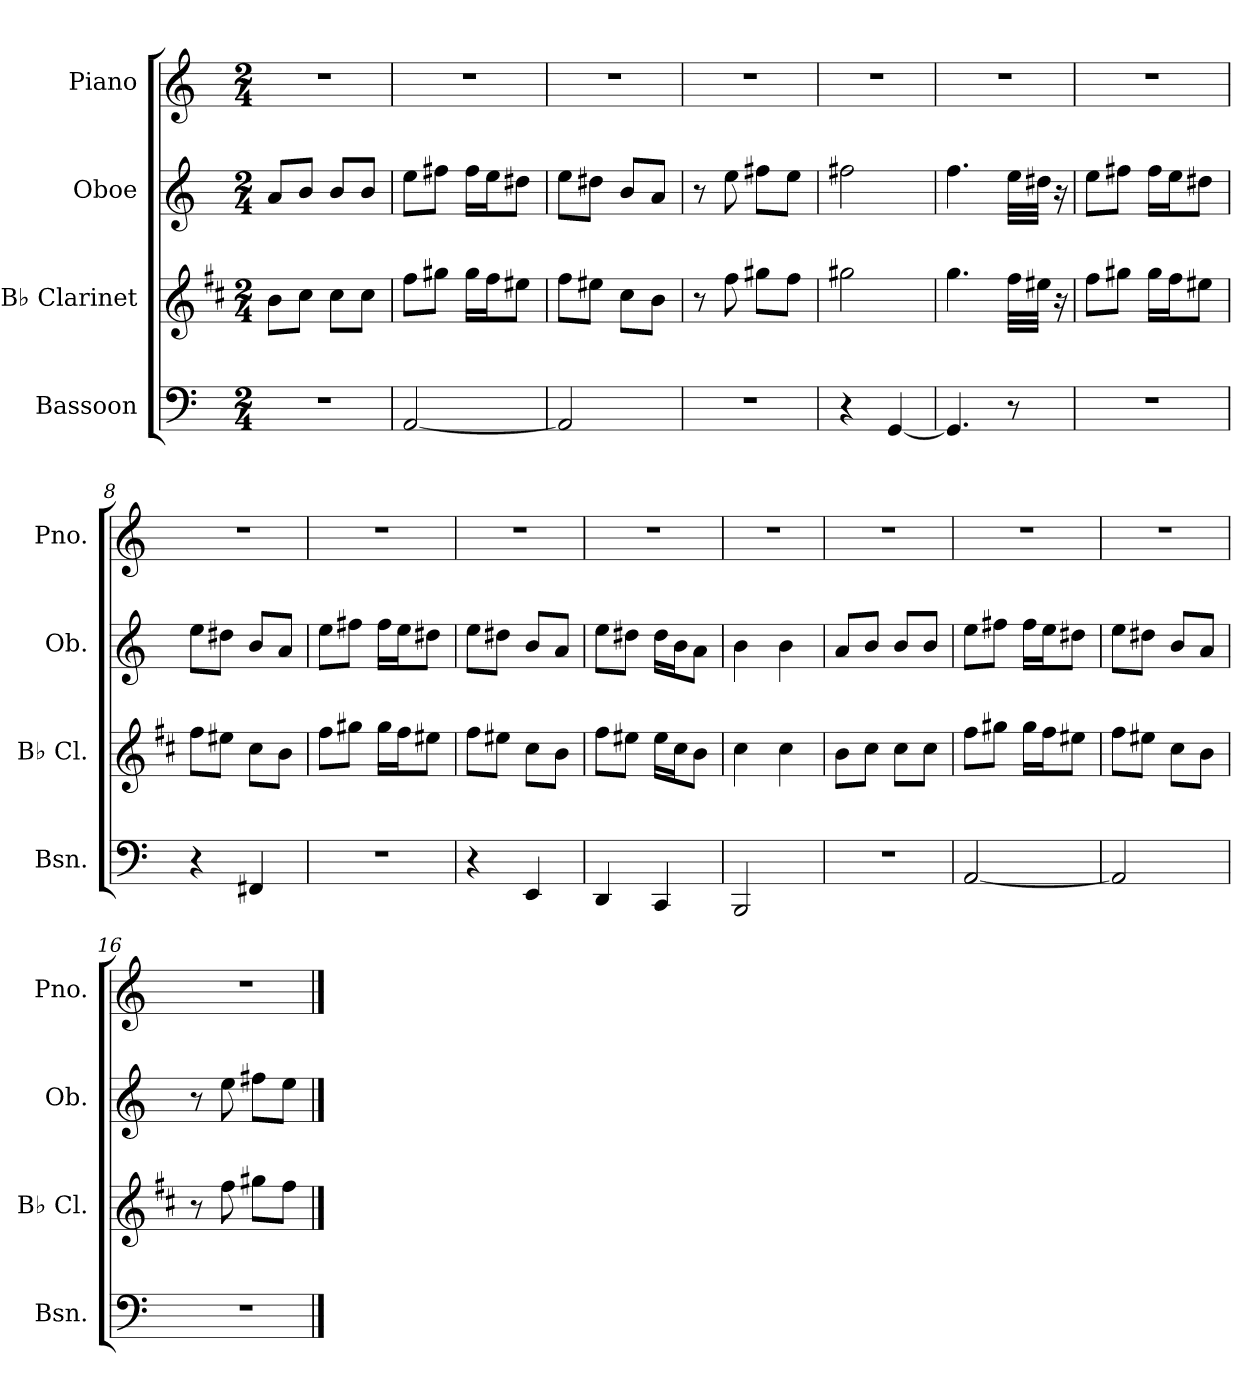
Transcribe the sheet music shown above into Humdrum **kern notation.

**kern	**kern	**kern	**kern
*part4	*part3	*part2	*part1
*staff4	*staff3	*staff2	*staff1
*I"Bassoon	*I"B♭ Clarinet	*I"Oboe	*I"Piano
*I'Bsn.	*I'B♭ Cl.	*I'Ob.	*I'Pno.
*clefF4	*clefG2	*clefG2	*clefG2
*	*ITrd1c2	*	*
*k[]	*k[]	*k[]	*k[]
*M2/4	*M2/4	*M2/4	*M2/4
=1	=1	=1	=1
2r	8a\L	8a/L	2r
.	8b\J	8b/J	.
.	8b\L	8b/L	.
.	8b\J	8b/J	.
=2	=2	=2	=2
[2AA/	8ee\L	8ee\L	2r
.	8ff#X\J	8ff#X\J	.
.	16ff#\LL	16ff#\LL	.
.	16ee\J	16ee\J	.
.	8dd#X\J	8dd#X\J	.
=3	=3	=3	=3
2AA/]	8ee\L	8ee\L	2r
.	8dd#X\J	8dd#X\J	.
.	8b\L	8b/L	.
.	8a\J	8a/J	.
=4	=4	=4	=4
2r	8r	8r	2r
.	8ee\	8ee\	.
.	8ff#X\L	8ff#X\L	.
.	8ee\J	8ee\J	.
=5	=5	=5	=5
4r	2ff#X\	2ff#X\	2r
[4GG/	.	.	.
=6	=6	=6	=6
4.GG/]	4.ff\	4.ff\	2r
8r	32ee\LLL	32ee\LLL	.
.	32dd#X\JJJ	32dd#X\JJJ	.
.	16r	16r	.
=7	=7	=7	=7
2r	8ee\L	8ee\L	2r
.	8ff#X\J	8ff#X\J	.
.	16ff#\LL	16ff#\LL	.
.	16ee\J	16ee\J	.
.	8dd#X\J	8dd#X\J	.
=8	=8	=8	=8
4r	8ee\L	8ee\L	2r
.	8dd#X\J	8dd#X\J	.
4FF#X/	8b\L	8b/L	.
.	8a\J	8a/J	.
!!LO:LB:g=z
=9	=9	=9	=9
2r	8ee\L	8ee\L	2r
.	8ff#X\J	8ff#X\J	.
.	16ff#\LL	16ff#\LL	.
.	16ee\J	16ee\J	.
.	8dd#X\J	8dd#X\J	.
=10	=10	=10	=10
4r	8ee\L	8ee\L	2r
.	8dd#X\J	8dd#X\J	.
4EE/	8b\L	8b/L	.
.	8a\J	8a/J	.
=11	=11	=11	=11
4DD/	8ee\L	8ee\L	2r
.	8dd#X\J	8dd#X\J	.
4CC/	16dd#\LL	16dd#\LL	.
.	16b\J	16b\J	.
.	8a\J	8a\J	.
=12	=12	=12	=12
2BBB/	4b\	4b\	2r
.	4b\	4b\	.
=13	=13	=13	=13
2r	8a\L	8a/L	2r
.	8b\J	8b/J	.
.	8b\L	8b/L	.
.	8b\J	8b/J	.
=14	=14	=14	=14
[2AA/	8ee\L	8ee\L	2r
.	8ff#X\J	8ff#X\J	.
.	16ff#\LL	16ff#\LL	.
.	16ee\J	16ee\J	.
.	8dd#X\J	8dd#X\J	.
=15	=15	=15	=15
2AA/]	8ee\L	8ee\L	2r
.	8dd#X\J	8dd#X\J	.
.	8b\L	8b/L	.
.	8a\J	8a/J	.
=16	=16	=16	=16
2r	8r	8r	2r
.	8ee\	8ee\	.
.	8ff#X\L	8ff#X\L	.
.	8ee\J	8ee\J	.
==	==	==	==
*-	*-	*-	*-
